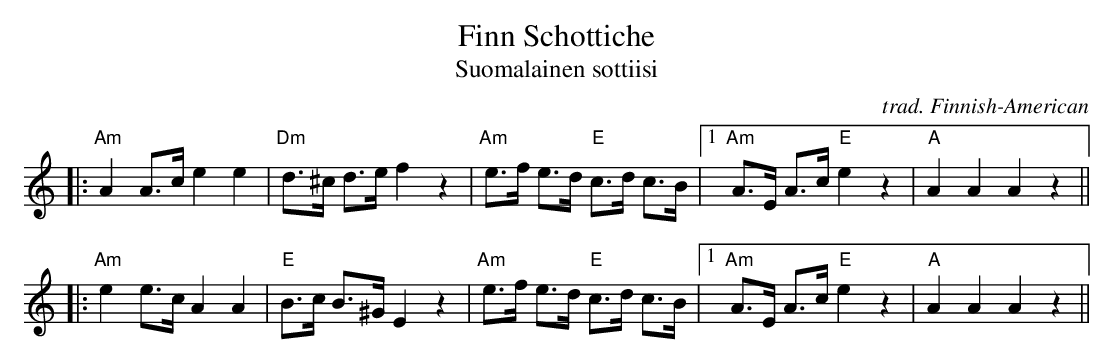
X:1
T: Finn Schottiche
T: Suomalainen sottiisi
C: trad. Finnish-American
M: R4/4
L: 1/8
K: Am
|:\
"Am"A2 A>c e2 e2 | "Dm"d>^c d>e f2 z2 |\
"Am"e>f e>d "E"c>d c>B |[1 "Am"A>E A>c "E"e2 z2 | "A"A2 A2 A2 z2 ||
|:\
"Am"e2 e>c A2 A2 | "E"B>c B>^G E2 z2 |\
"Am"e>f e>d "E"c>d c>B |[1 "Am"A>E A>c "E"e2 z2 | "A"A2 A2 A2 z2 ||
